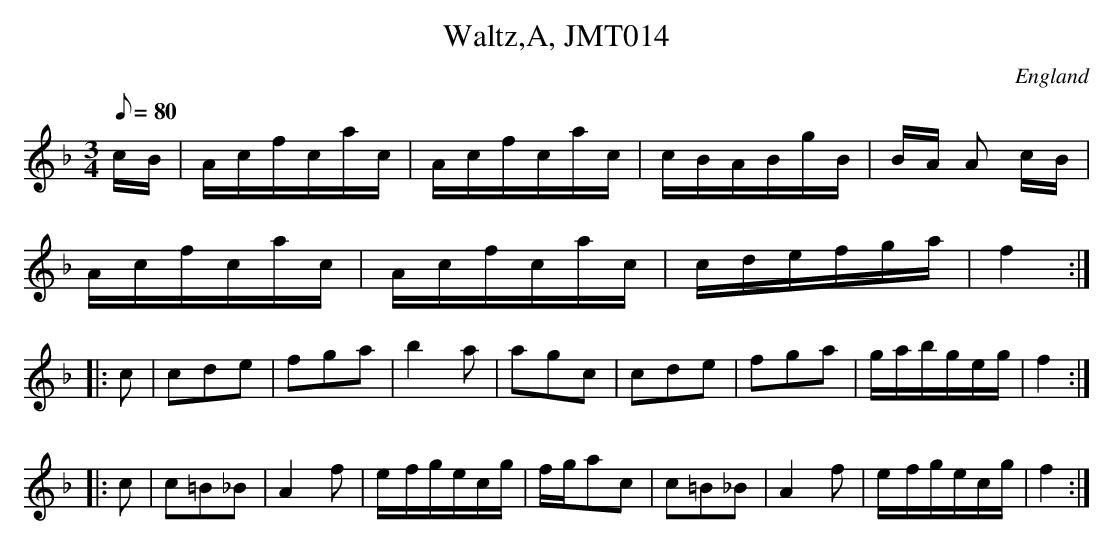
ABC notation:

X:1
T:Waltz,A, JMT014
M:3/4
L:1/8
Q:80
O:England
K:F
c/B/|A/-c/f/c/a/c/|A/-c/f/c/a/c/|c/-B/A/B/g/B/|B/A/ A c/B/|!
A/-c/f/c/a/c/|A/-c/f/c/a/c/|c/-d/e/f/g/a/|f2:|!
|:c|cde| fga|b2a|agc|cde|fga|g/a/b/g/e/g/|f2:|!
|:c|c=B_B|A2f|e/-f/g/e/c/g/|f/g/ac|c=B_B|A2f|e/-f/g/e/c/g/|f2:|]
